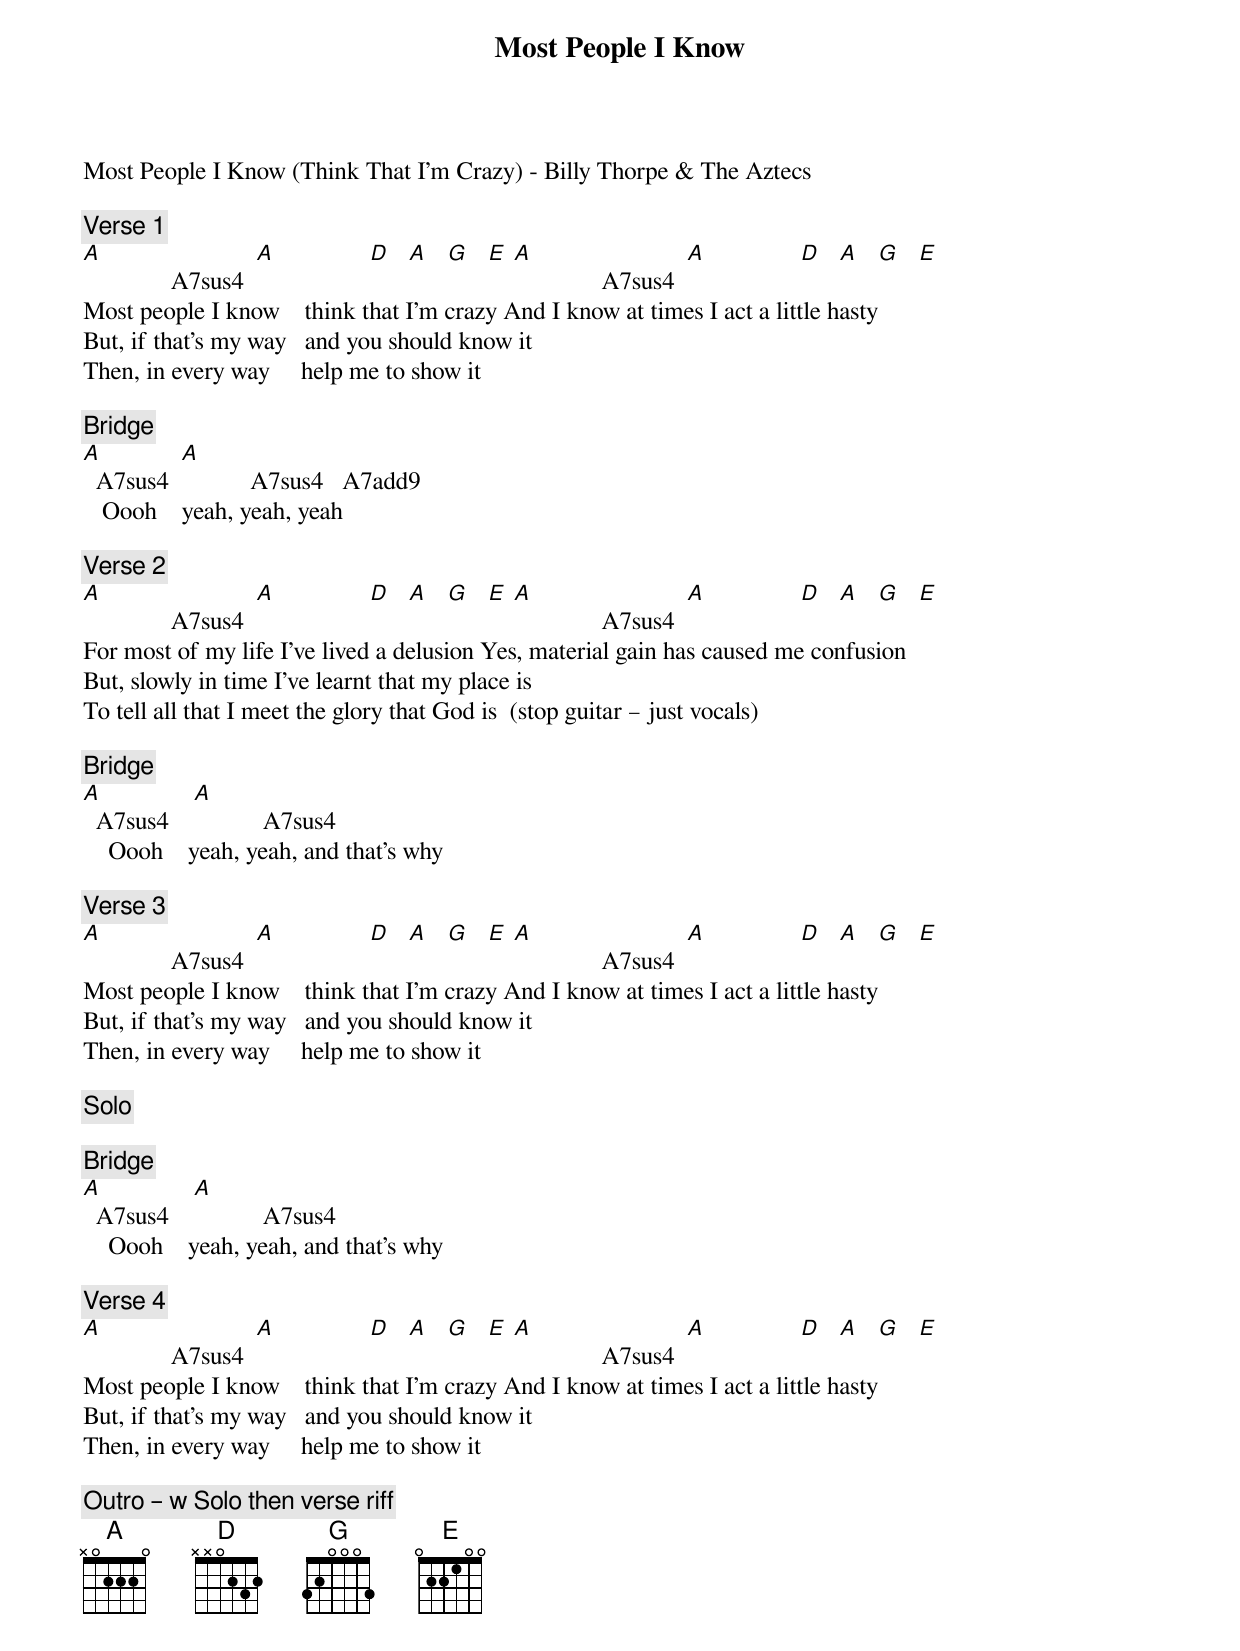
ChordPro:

{title: Most People I Know}
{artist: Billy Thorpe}
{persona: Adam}
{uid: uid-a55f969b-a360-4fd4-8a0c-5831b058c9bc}
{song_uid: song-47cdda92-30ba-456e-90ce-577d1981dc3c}


Most People I Know (Think That I'm Crazy) - Billy Thorpe & The Aztecs

{comment: Verse 1}
[A]             	A7sus4  [A]              	[D]   [A]   [G]   [E]	[A]             	A7sus4  [A]              	[D]   [A]   [G]   [E]
Most people I know    think that I'm crazy	And I know at times I act a little hasty
But, if that's my way   and you should know it
Then, in every way     help me to show it

{comment: Bridge}
[A]  A7sus4  [A]           A7sus4   A7add9
   Oooh    yeah, yeah, yeah

{comment: Verse 2}
[A]             	A7sus4  [A]              	[D]   [A]   [G]   [E]	[A]             	A7sus4  [A]              	[D]   [A]   [G]   [E]
For most of my life I've lived a delusion	Yes, material gain has caused me confusion
But, slowly in time I've learnt that my place is
To tell all that I meet the glory that God is 	(stop guitar – just vocals)

{comment: Bridge}
[A]  A7sus4  		[A]           A7sus4
   	Oooh    yeah, yeah, and that's why

{comment: Verse 3}
[A]             	A7sus4  [A]              	[D]   [A]   [G]   [E]	[A]             	A7sus4  [A]              	[D]   [A]   [G]   [E]
Most people I know    think that I'm crazy	And I know at times I act a little hasty
But, if that's my way   and you should know it
Then, in every way     help me to show it

{comment: Solo}

{comment: Bridge}
[A]  A7sus4  		[A]           A7sus4
   	Oooh    yeah, yeah, and that's why

{comment: Verse 4}
[A]             	A7sus4  [A]              	[D]   [A]   [G]   [E]	[A]             	A7sus4  [A]              	[D]   [A]   [G]   [E]
Most people I know    think that I'm crazy	And I know at times I act a little hasty
But, if that's my way   and you should know it
Then, in every way     help me to show it

{comment: Outro – w Solo then verse riff}
